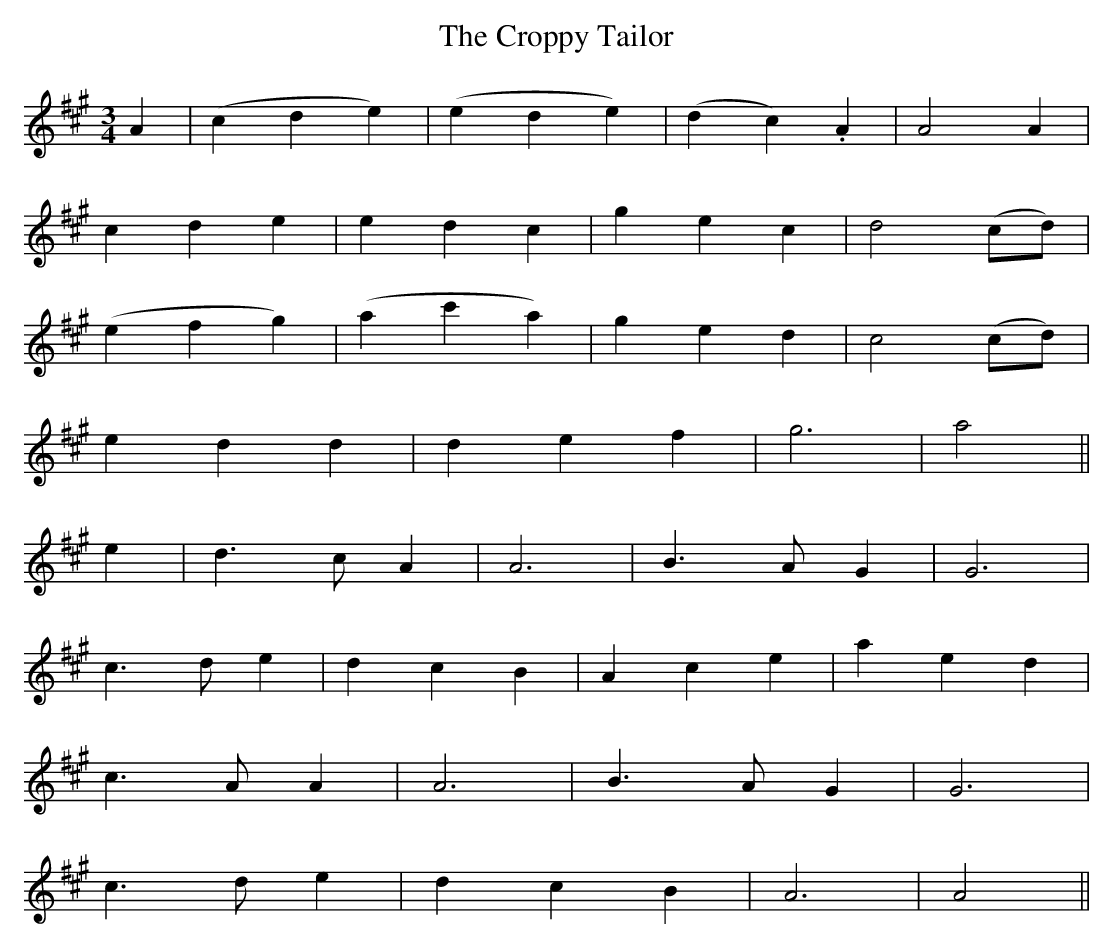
X:1
T: The Croppy Tailor
M: 3/4
L: 1/8
K: A
A2 | (c2 d2 e2) | (e2 d2 e2) | (d2 c2) .A2 | A4 A2 |
c2 d2 e2 | e2 d2 c2 | g2 e2 c2 | d4 (cd) |
(e2 f2 g2) | (a2 c'2 a2) | g2 e2 d2 | c4 (cd) |
e2 d2 d2 | d2 e2 f2 | g6 | a4 ||
e2 | d3 c A2 | A6 | B3 A G2 | G6 |
c3 d e2 | d2 c2 B2 | ">"A2 ">"c2 ">"e2 | ">"a2 ">"e2 ">"d2 |
c3 A A2 | A6 | B3 A G2 | G6 |
c3 d e2 | d2 c2 B2 | A6 | A4 ||
